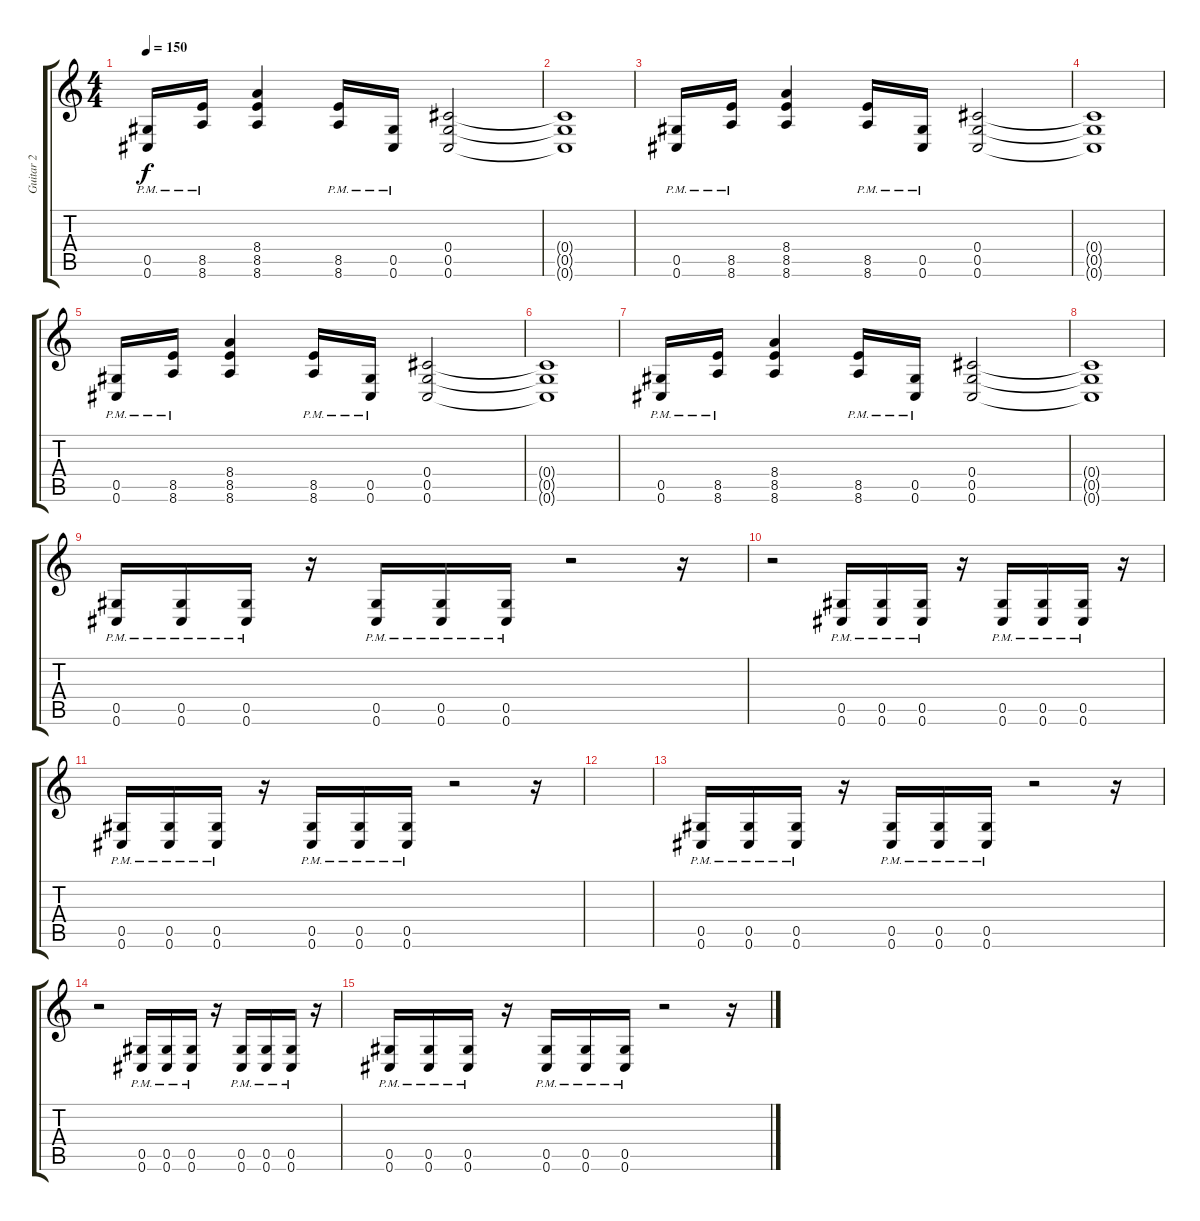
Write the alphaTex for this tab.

\track ("Guitar 2" "Guitar 2") {instrument overdrivenguitar}
\staff {score tabs}
\tuning (Eb4 Bb3 Gb3 Db3 Ab2 Db2) {hide}
\ts (4 4)
\tempo 150
\clef g2
\ks c
(0.5{pm} 0.6{pm}).16{dy f} (8.5{pm} 8.6{pm}).16 (8.4 8.5 8.6).4 (8.5{pm} 8.6{pm}).16 (0.5{pm} 0.6{pm}).16 (0.4 0.5 0.6).2 |
(0.4{t} 0.5{t} 0.6{t}).1 |
(0.5{pm} 0.6{pm}).16 (8.5{pm} 8.6{pm}).16 (8.4 8.5 8.6).4 (8.5{pm} 8.6{pm}).16 (0.5{pm} 0.6{pm}).16 (0.4 0.5 0.6).2 |
(0.4{t} 0.5{t} 0.6{t}).1 |
(0.5{pm} 0.6{pm}).16 (8.5{pm} 8.6{pm}).16 (8.4 8.5 8.6).4 (8.5{pm} 8.6{pm}).16 (0.5{pm} 0.6{pm}).16 (0.4 0.5 0.6).2 |
(0.4{t} 0.5{t} 0.6{t}).1 |
(0.5{pm} 0.6{pm}).16 (8.5{pm} 8.6{pm}).16 (8.4 8.5 8.6).4 (8.5{pm} 8.6{pm}).16 (0.5{pm} 0.6{pm}).16 (0.4 0.5 0.6).2 |
(0.4{t} 0.5{t} 0.6{t}).1 |
(0.5{pm} 0.6{pm}).16 (0.5{pm} 0.6{pm}).16 (0.5{pm} 0.6{pm}).16 r.16 (0.5{pm} 0.6{pm}).16 (0.5{pm} 0.6{pm}).16 (0.5{pm} 0.6{pm}).16 r.2 r.16 |
r.2 (0.5{pm} 0.6{pm}).16 (0.5{pm} 0.6{pm}).16 (0.5{pm} 0.6{pm}).16 r.16 (0.5{pm} 0.6{pm}).16 (0.5{pm} 0.6{pm}).16 (0.5{pm} 0.6{pm}).16 r.16 |
(0.5{pm} 0.6{pm}).16 (0.5{pm} 0.6{pm}).16 (0.5{pm} 0.6{pm}).16 r.16 (0.5{pm} 0.6{pm}).16 (0.5{pm} 0.6{pm}).16 (0.5{pm} 0.6{pm}).16 r.2 r.16 |
|
(0.5{pm} 0.6{pm}).16 (0.5{pm} 0.6{pm}).16 (0.5{pm} 0.6{pm}).16 r.16 (0.5{pm} 0.6{pm}).16 (0.5{pm} 0.6{pm}).16 (0.5{pm} 0.6{pm}).16 r.2 r.16 |
r.2 (0.5{pm} 0.6{pm}).16 (0.5{pm} 0.6{pm}).16 (0.5{pm} 0.6{pm}).16 r.16 (0.5{pm} 0.6{pm}).16 (0.5{pm} 0.6{pm}).16 (0.5{pm} 0.6{pm}).16 r.16 |
(0.5{pm} 0.6{pm}).16 (0.5{pm} 0.6{pm}).16 (0.5{pm} 0.6{pm}).16 r.16 (0.5{pm} 0.6{pm}).16 (0.5{pm} 0.6{pm}).16 (0.5{pm} 0.6{pm}).16 r.2 r.16
